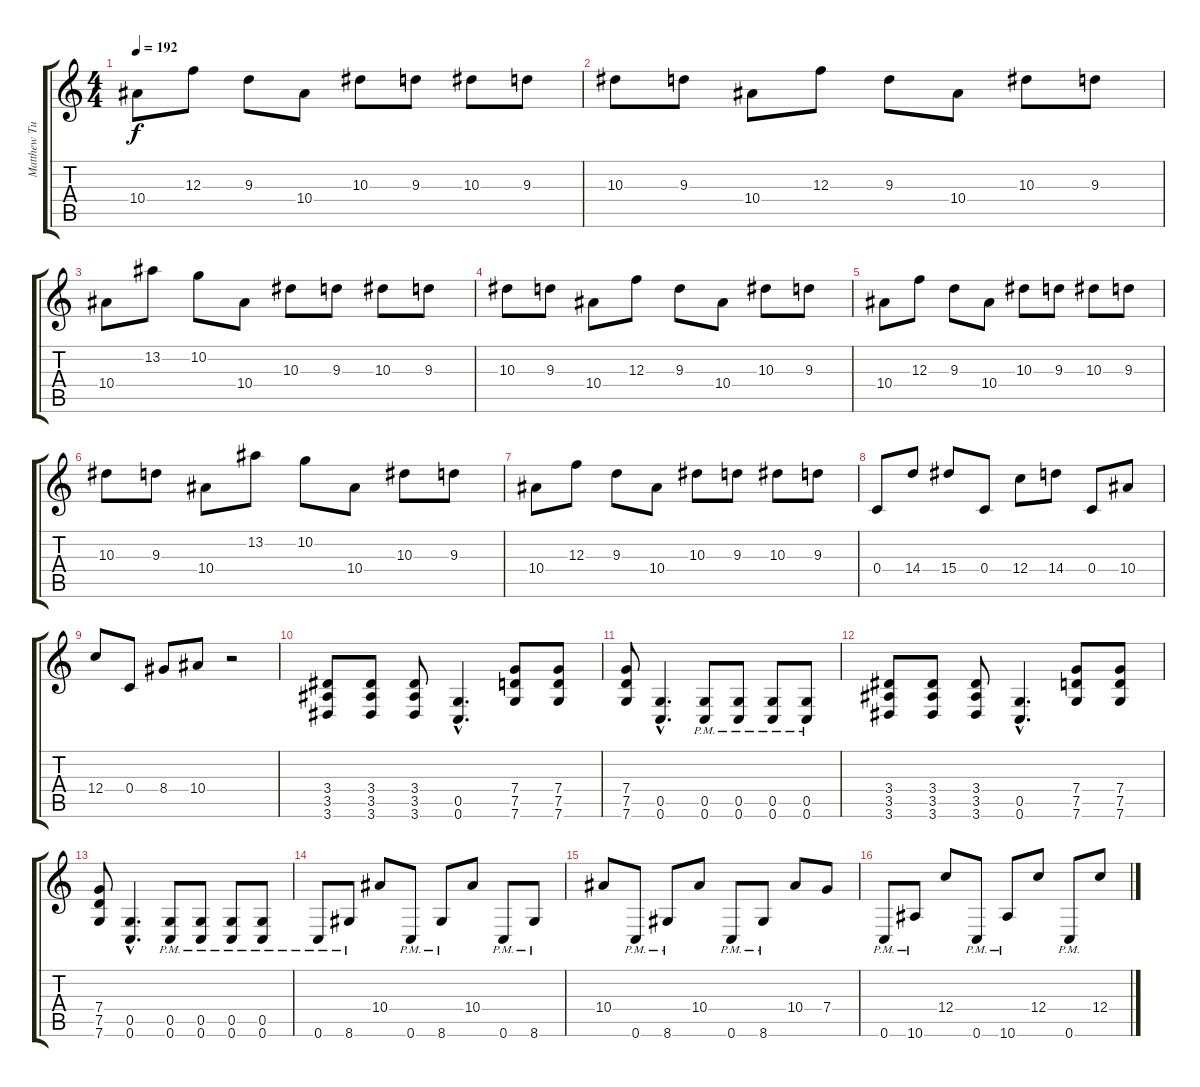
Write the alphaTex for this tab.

\track ("Matthew Tuck (Guitar + Vocals)" "Matthew Tu") {instrument distortionguitar}
\staff {score tabs}
\tuning (D4 A3 F3 C3 G2 C2) {hide}
\ts (4 4)
\tempo 192
\clef g2
\ks c
10.4.8{dy f} 12.3.8 9.3.8 10.4.8 10.3.8 9.3.8 10.3.8 9.3.8 |
10.3.8 9.3.8 10.4.8 12.3.8 9.3.8 10.4.8 10.3.8 9.3.8 |
10.4.8 13.2.8 10.2.8 10.4.8 10.3.8 9.3.8 10.3.8 9.3.8 |
10.3.8 9.3.8 10.4.8 12.3.8 9.3.8 10.4.8 10.3.8 9.3.8 |
10.4.8 12.3.8 9.3.8 10.4.8 10.3.8 9.3.8 10.3.8 9.3.8 |
10.3.8 9.3.8 10.4.8 13.2.8 10.2.8 10.4.8 10.3.8 9.3.8 |
10.4.8 12.3.8 9.3.8 10.4.8 10.3.8 9.3.8 10.3.8 9.3.8 |
0.4.8 14.4.8 15.4.8 0.4.8 12.4.8 14.4.8 0.4.8 10.4.8 |
12.4.8 0.4.8 8.4.8 10.4.8 r.2 |
(3.4 3.5 3.6).8 (3.4 3.5 3.6).8 (3.4 3.5 3.6).8 (0.5{hac} 0.6{hac}).4{d} (7.4 7.5 7.6).8 (7.4 7.5 7.6).8 |
(7.4 7.5 7.6).8 (0.5{hac} 0.6{hac}).4{d} (0.5{pm} 0.6{pm}).8 (0.5{pm} 0.6{pm}).8 (0.5{pm} 0.6{pm}).8 (0.5{pm} 0.6{pm}).8 |
(3.4 3.5 3.6).8 (3.4 3.5 3.6).8 (3.4 3.5 3.6).8 (0.5{hac} 0.6{hac}).4{d} (7.4 7.5 7.6).8 (7.4 7.5 7.6).8 |
(7.4 7.5 7.6).8 (0.5{hac} 0.6{hac}).4{d} (0.5{pm} 0.6{pm}).8 (0.5{pm} 0.6{pm}).8 (0.5{pm} 0.6{pm}).8 (0.5{pm} 0.6{pm}).8 |
0.6{pm}.8 8.6{pm}.8 10.4.8 0.6{pm}.8 8.6{pm}.8 10.4.8 0.6{pm}.8 8.6{pm}.8 |
10.4.8 0.6{pm}.8 8.6{pm}.8 10.4.8 0.6{pm}.8 8.6{pm}.8 10.4.8 7.4.8 |
0.6{pm}.8 10.6{pm}.8 12.4.8 0.6{pm}.8 10.6{pm}.8 12.4.8 0.6{pm}.8 12.4.8
